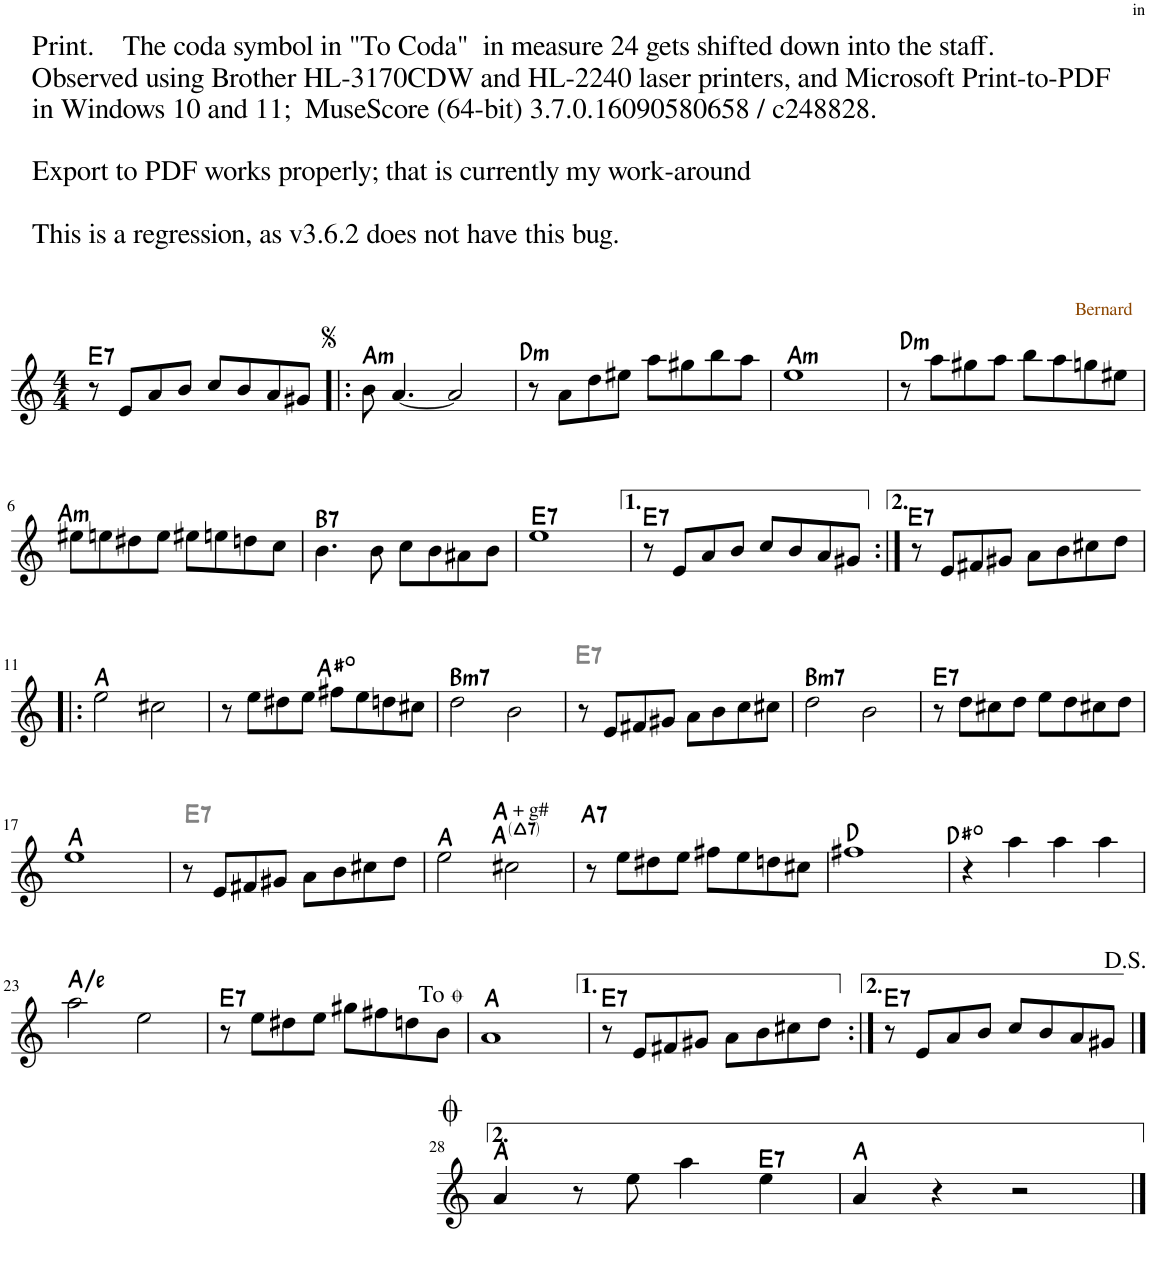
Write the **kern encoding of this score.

**kern	**harte
*part1	*part1
*staff1	*
*I"Piano	*
*I'Pno.	*
*clefG2	*
*k[]	*
*M4/4	*
=1	=1
!	!LO:H:kt=7
8r	E:7
8e/L	.
8a/	.
8b/J	.
8cc/L	.
8b/	.
8a/	.
8g#X/J	.
=2!|:	=2!|:
!	!LO:H:kt=m
8b\	A:min
[4.a/	.
2a/]	.
=3	=3
!	!LO:H:kt=m
8r	D:min
8a\L	.
8dd\	.
8ee#X\J	.
8aa\L	.
8gg#X\	.
8bb\	.
8aa\J	.
=4	=4
!	!LO:H:kt=m
1ee	A:min
=5	=5
!	!LO:H:kt=m
8r	D:min
8aa\L	.
8gg#X\	.
8aa\J	.
8bb\L	.
8aa\	.
8ggn\	.
8ee#X\J	.
!!LO:LB:g=z
=6	=6
!	!LO:H:kt=m
8ee#X\L	A:min
8een\	.
8dd#X\	.
8ee\J	.
8ee#X\L	.
8een\	.
8ddn\	.
8cc\J	.
=7	=7
!	!LO:H:kt=7
4.b\	B:7
8b\	.
8cc\L	.
8b\	.
8a#X\	.
8b\J	.
=8	=8
!	!LO:H:kt=7
1ee	E:7
=9	=9
!	!LO:H:kt=7
8r	E:7
8e/L	.
8a/	.
8b/J	.
8cc/L	.
8b/	.
8a/	.
8g#X/J	.
=10:|!	=10:|!
!	!LO:H:kt=7
8r	E:7
8e/L	.
8f#X/	.
8g#X/J	.
8a\L	.
8b\	.
8cc#X\	.
8dd\J	.
!!LO:LB:g=z
=11!|:	=11!|:
*k[]	*
2ee\	A:maj
2cc#X\	.
=12	=12
8r	.
8ee\L	.
8dd#X\	.
8ee\J	.
8ff#X\L	A#:dim
8ee\	.
8ddn\	.
8cc#X\J	.
=13	=13
!	!LO:H:kt=m7
2dd\	B:min7
2b\	.
=14	=14
!	!LO:H:kt=7
8r	E:7
8e/L	.
8f#X/	.
8g#X/J	.
8a\L	.
8b\	.
8cc\	.
8cc#X\J	.
=15	=15
!	!LO:H:kt=m7
2dd\	B:min7
2b\	.
=16	=16
!	!LO:H:kt=7
8r	E:7
8dd\L	.
8cc#X\	.
8dd\J	.
8ee\L	.
8dd\	.
8cc#X\	.
8dd\J	.
!!LO:LB:g=z
=17	=17
1ee	A:maj
=18	=18
!	!LO:H:kt=7
8r	E:7
8e/L	.
8f#X/	.
8g#X/J	.
8a\L	.
8b\	.
8cc#X\	.
8dd\J	.
=19	=19
2ee\	A:maj
!LO:TX:a:t=+ g#	!
2cc#X\	A:maj A:maj
=20	=20
!	!LO:H:kt=7
8r	A:7
8ee\L	.
8dd#X\	.
8ee\J	.
8ff#X\L	.
8ee\	.
8ddn\	.
8cc#X\J	.
=21	=21
1ff#X	D:maj
=22	=22
4r	D#:dim
4aa\	.
4aa\	.
4aa\	.
!!LO:LB:g=z
=23	=23
2aa\	A:maj/5
2ee\	.
=24	=24
8r	E:7
8ee\L	.
8dd#X\	.
8ee\J	.
8gg#X\L	.
8ff#X\	.
8ddn\	.
8b\J	.
!LO:TX:a:t=To	!LO:H:kt=7
=25	=25
1a	A:maj
=26	=26
!	!LO:H:kt=7
8r	E:7
8e/L	.
8f#X/	.
8g#X/J	.
8a\L	.
8b\	.
8cc#X\	.
8dd\J	.
=27:|!	=27:|!
!	!LO:H:kt=7
8r	E:7
8e/L	.
8a/	.
8b/J	.
8cc/L	.
8b/	.
8a/	.
8g#X/J	.
!!LO:LB:g=z
==28	==28
4a/	A:maj
8r	.
8ee\	.
4aa\	.
!	!LO:H:kt=7
4ee\	E:7
=29	=29
4a/	A:maj
4r	.
2r	.
==	==
*-	*-
